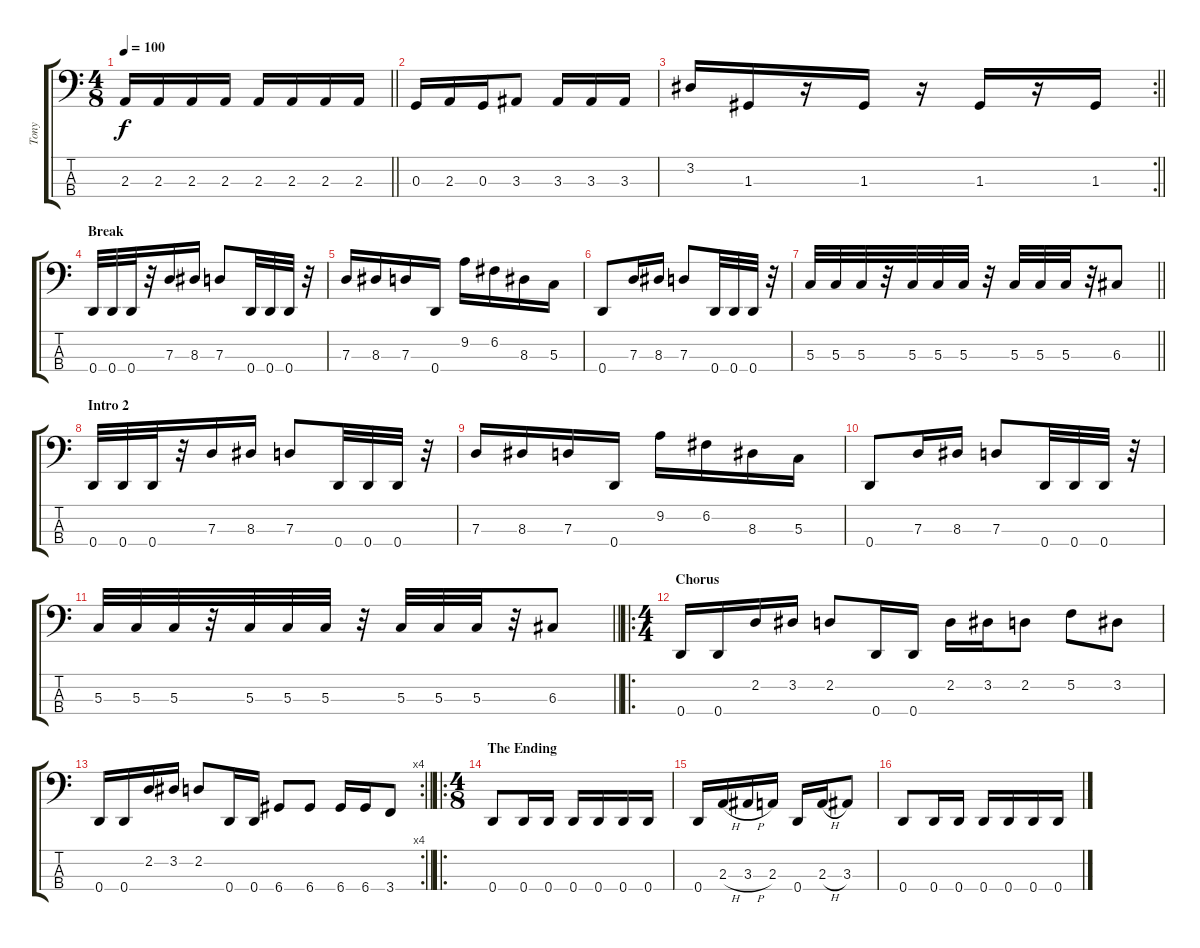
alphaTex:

\track ("Tony" "Tony") {instrument electricbassfinger}
\staff {score tabs}
\tuning (F2 C2 G1 D1) {hide}
\ts (4 8)
\tempo 100
\clef f4
\barLineRight lightlight
\ks c
2.3.16{dy f} 2.3.16 2.3.16 2.3.16 2.3.16 2.3.16 2.3.16 2.3.16 |
0.3.16 2.3.16 0.3.16 3.3.8 3.3.16 3.3.16 3.3.16 |
\rc 2
\barLineRight lightlight
3.2.16 1.3.16 r.16 1.3.16 r.16 1.3.16 r.16 1.3.16 |
\section ("" "Break")
0.4.32 0.4.32 0.4.32 r.32 7.3.16 8.3.16 7.3.8 0.4.32 0.4.32 0.4.32 r.32 |
7.3.16 8.3.16 7.3.16 0.4.16 9.2.16 6.2.16 8.3.16 5.3.16 |
0.4.8 7.3.16 8.3.16 7.3.8 0.4.32 0.4.32 0.4.32 r.32 |
\barLineRight lightlight
5.3.32 5.3.32 5.3.32 r.32 5.3.32 5.3.32 5.3.32 r.32 5.3.32 5.3.32 5.3.32 r.32 6.3.8 |
\section ("" "Intro 2")
0.4.32 0.4.32 0.4.32 r.32 7.3.16 8.3.16 7.3.8 0.4.32 0.4.32 0.4.32 r.32 |
7.3.16 8.3.16 7.3.16 0.4.16 9.2.16 6.2.16 8.3.16 5.3.16 |
0.4.8 7.3.16 8.3.16 7.3.8 0.4.32 0.4.32 0.4.32 r.32 |
\barLineRight lightlight
5.3.32 5.3.32 5.3.32 r.32 5.3.32 5.3.32 5.3.32 r.32 5.3.32 5.3.32 5.3.32 r.32 6.3.8 |
\ro
\ts (4 4)
\section ("" "Chorus")
0.4.16 0.4.16 2.2.16 3.2.16 2.2.8 0.4.16 0.4.16 2.2.16 3.2.16 2.2.8 5.2.8 3.2.8 |
\rc 4
\barLineRight lightlight
0.4.16 0.4.16 2.2.16 3.2.16 2.2.8 0.4.16 0.4.16 6.4.8 6.4.8 6.4.16 6.4.16 3.4.8 |
\ro
\ts (4 8)
\section ("" "The Ending")
0.4.8 0.4.16 0.4.16 0.4.16 0.4.16 0.4.16 0.4.16 |
0.4.16 2.3{h}.16 3.3{h}.16 2.3.16 0.4.16 2.3{h}.16 3.3.8 |
0.4.8 0.4.16 0.4.16 0.4.16 0.4.16 0.4.16 0.4.16
